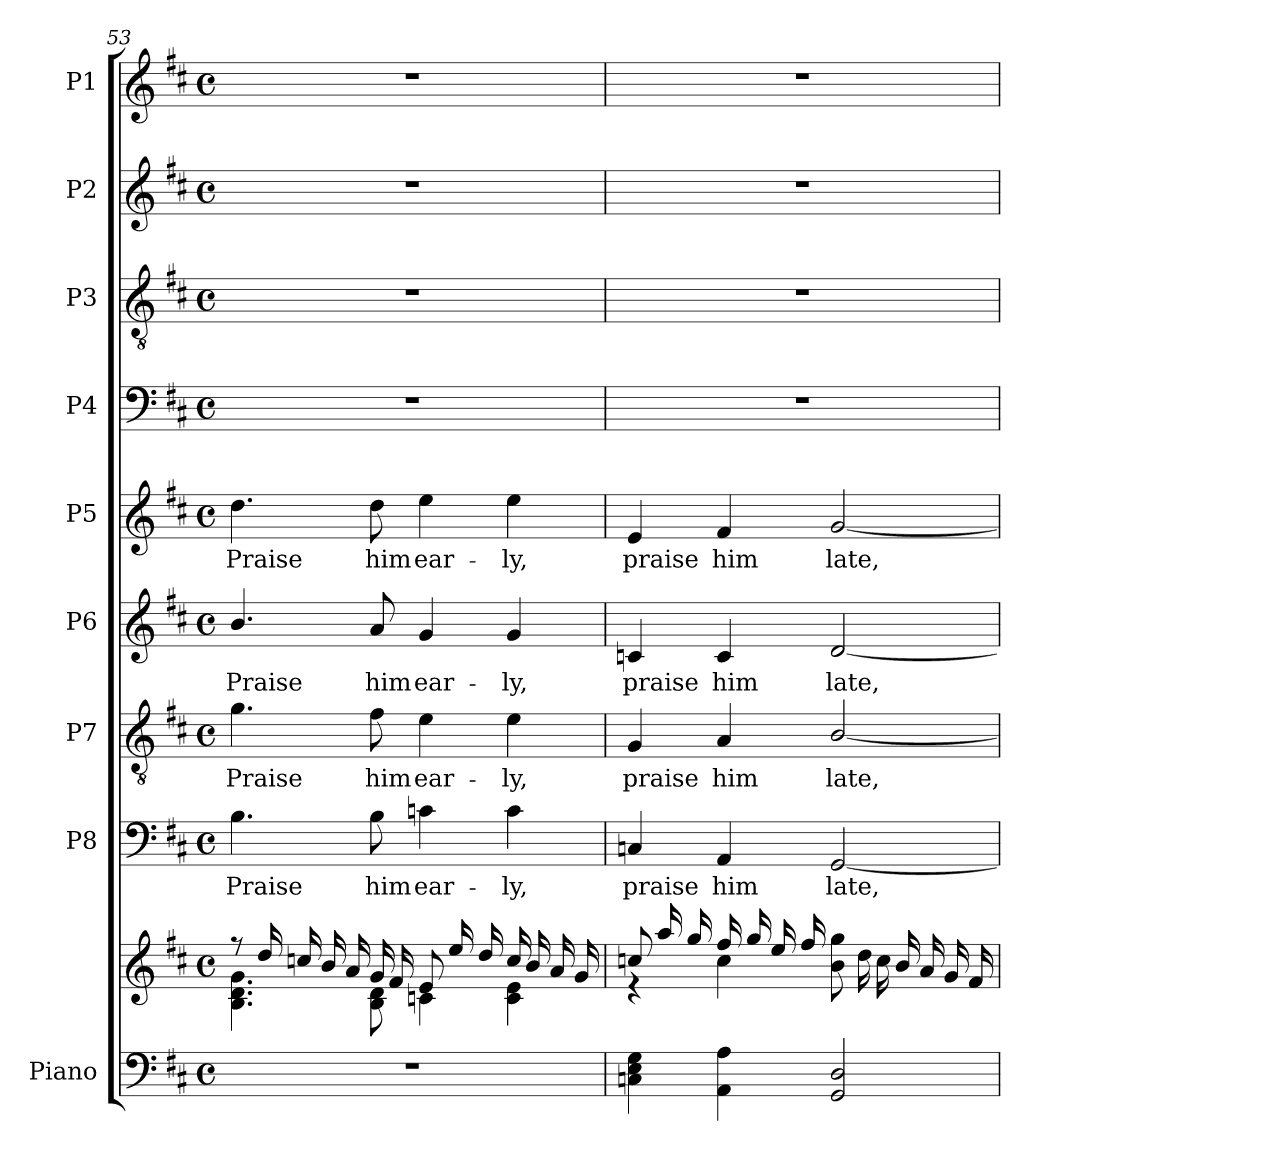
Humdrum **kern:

**kern	**kern	**kern	**text	**kern	**text	**kern	**text	**kern	**text	**kern	**kern	**kern	**kern
*part9	*part9	*part8	*part8	*part7	*part7	*part6	*part6	*part5	*part5	*part4	*part3	*part2	*part1
*staff10	*staff9	*staff8	*staff8	*staff7	*staff7	*staff6	*staff6	*staff5	*staff5	*staff4	*staff3	*staff2	*staff1
*I"Piano	*	*I"P8	*	*I"P7	*	*I"P6	*	*I"P5	*	*I"P4	*I"P3	*I"P2	*I"P1
!!LO:PB:g=z
*clefF4	*clefG2	*clefF4	*	*clefGv2	*	*clefG2	*	*clefG2	*	*clefF4	*clefGv2	*clefG2	*clefG2
*	*	*	*	*ITrd7c12	*	*	*	*	*	*	*ITrd7c12	*	*
*k[f#c#]	*k[f#c#]	*k[f#c#]	*	*k[f#c#]	*	*k[f#c#]	*	*k[f#c#]	*	*k[f#c#]	*k[f#c#]	*k[f#c#]	*k[f#c#]
*D:	*D:	*D:	*	*D:	*	*D:	*	*D:	*	*D:	*D:	*D:	*D:
*M4/4	*M4/4	*M4/4	*	*M4/4	*	*M4/4	*	*M4/4	*	*M4/4	*M4/4	*M4/4	*M4/4
*met(c)	*met(c)	*met(c)	*	*met(c)	*	*met(c)	*	*met(c)	*	*met(c)	*met(c)	*met(c)	*met(c)
=53	=53	=53	=53	=53	=53	=53	=53	=53	=53	=53	=53	=53	=53
*	*^	*	*	*	*	*	*	*	*	*	*	*	*
!	!	!	!	!LO:LY:b:color=#000000	!	!	!	!	!	!	!	!	!	!
!	!	!	!	!	!	!LO:LY:b:color=#000000	!	!	!	!	!	!	!	!
!	!	!	!	!	!	!	!	!LO:LY:b:color=#000000	!	!	!	!	!	!
!	!	!	!	!	!	!	!	!	!	!LO:LY:b:color=#000000	!	!	!	!
1r	8r	4.Bi\ 4.di 4.gi	4.Bi\	Praise	4.Gi\	Praise	4.bi/	Praise	4.ddi\	Praise	1r	1r	1r	1r
.	16ddi/	.	.	.	.	.	.	.	.	.	.	.	.	.
.	16ccni/	.	.	.	.	.	.	.	.	.	.	.	.	.
.	16bi/	.	.	.	.	.	.	.	.	.	.	.	.	.
.	16ai/	.	.	.	.	.	.	.	.	.	.	.	.	.
!	!	!	!	!LO:LY:b:color=#000000	!	!	!	!	!	!	!	!	!	!
!	!	!	!	!	!	!LO:LY:b:color=#000000	!	!	!	!	!	!	!	!
!	!	!	!	!	!	!	!	!LO:LY:b:color=#000000	!	!	!	!	!	!
!	!	!	!	!	!	!	!	!	!	!LO:LY:b:color=#000000	!	!	!	!
.	16gi/	8Bi\ 8di	8Bi\	him	8F#i\	him	8ai/	him	8ddi\	him	.	.	.	.
.	16f#i/	.	.	.	.	.	.	.	.	.	.	.	.	.
!	!	!	!	!LO:LY:b:color=#000000	!	!	!	!	!	!	!	!	!	!
!	!	!	!	!	!	!LO:LY:b:color=#000000	!	!	!	!	!	!	!	!
!	!	!	!	!	!	!	!	!LO:LY:b:color=#000000	!	!	!	!	!	!
!	!	!	!	!	!	!	!	!	!	!LO:LY:b:color=#000000	!	!	!	!
.	8ei/	4cni\	4cni\	ear-	4Ei\	ear-	4gi/	ear-	4eei\	ear-	.	.	.	.
.	16eei/	.	.	.	.	.	.	.	.	.	.	.	.	.
.	16ddi/	.	.	.	.	.	.	.	.	.	.	.	.	.
!	!	!	!	!LO:LY:b:color=#000000	!	!	!	!	!	!	!	!	!	!
!	!	!	!	!	!	!LO:LY:b:color=#000000	!	!	!	!	!	!	!	!
!	!	!	!	!	!	!	!	!LO:LY:b:color=#000000	!	!	!	!	!	!
!	!	!	!	!	!	!	!	!	!	!LO:LY:b:color=#000000	!	!	!	!
.	16cci/	4ci\ 4ei	4ci\	-ly,	4Ei\	-ly,	4gi/	-ly,	4eei\	-ly,	.	.	.	.
.	16bi/	.	.	.	.	.	.	.	.	.	.	.	.	.
.	16ai/	.	.	.	.	.	.	.	.	.	.	.	.	.
.	16gi/	.	.	.	.	.	.	.	.	.	.	.	.	.
=54	=54	=54	=54	=54	=54	=54	=54	=54	=54	=54	=54	=54	=54	=54
!	!	!	!	!LO:LY:b:color=#000000	!	!	!	!	!	!	!	!	!	!
!	!	!	!	!	!	!LO:LY:b:color=#000000	!	!	!	!	!	!	!	!
!	!	!	!	!	!	!	!	!LO:LY:b:color=#000000	!	!	!	!	!	!
!	!	!	!	!	!	!	!	!	!	!LO:LY:b:color=#000000	!	!	!	!
4Cni\ 4Ei 4Gi	8ccni/	4r	4Cni/	praise	4GGi/	praise	4cni/	praise	4ei/	praise	1r	1r	1r	1r
.	16aai/	.	.	.	.	.	.	.	.	.	.	.	.	.
.	16ggi/	.	.	.	.	.	.	.	.	.	.	.	.	.
!	!	!	!	!LO:LY:b:color=#000000	!	!	!	!	!	!	!	!	!	!
!	!	!	!	!	!	!LO:LY:b:color=#000000	!	!	!	!	!	!	!	!
!	!	!	!	!	!	!	!	!LO:LY:b:color=#000000	!	!	!	!	!	!
!	!	!	!	!	!	!	!	!	!	!LO:LY:b:color=#000000	!	!	!	!
4AAi\ 4Ai	16ff#i/	4cci\	4AAi/	him	4AAi/	him	4ci/	him	4f#i/	him	.	.	.	.
.	16ggi/	.	.	.	.	.	.	.	.	.	.	.	.	.
.	16eei/	.	.	.	.	.	.	.	.	.	.	.	.	.
.	16ff#i/	.	.	.	.	.	.	.	.	.	.	.	.	.
!	!	!	!	!LO:LY:b:color=#000000	!	!	!	!	!	!	!	!	!	!
!	!	!	!	!	!	!LO:LY:b:color=#000000	!	!	!	!	!	!	!	!
!	!	!	!	!	!	!	!	!LO:LY:b:color=#000000	!	!	!	!	!	!
!	!	!	!	!	!	!	!	!	!	!LO:LY:b:color=#000000	!	!	!	!
2GGi/ 2Di	8bi\ 8ggi	2ryy	[2GGi/	late,	[2BBi/	late,	[2di/	late,	[2gi/	late,	.	.	.	.
.	16ddi\	.	.	.	.	.	.	.	.	.	.	.	.	.
.	16cci\	.	.	.	.	.	.	.	.	.	.	.	.	.
.	16bi/	.	.	.	.	.	.	.	.	.	.	.	.	.
.	16ai/	.	.	.	.	.	.	.	.	.	.	.	.	.
.	16gi/	.	.	.	.	.	.	.	.	.	.	.	.	.
.	16f#i/	.	.	.	.	.	.	.	.	.	.	.	.	.
*	*v	*v	*	*	*	*	*	*	*	*	*	*	*	*
=	=	=	=	=	=	=	=	=	=	=	=	=	=
*-	*-	*-	*-	*-	*-	*-	*-	*-	*-	*-	*-	*-	*-
